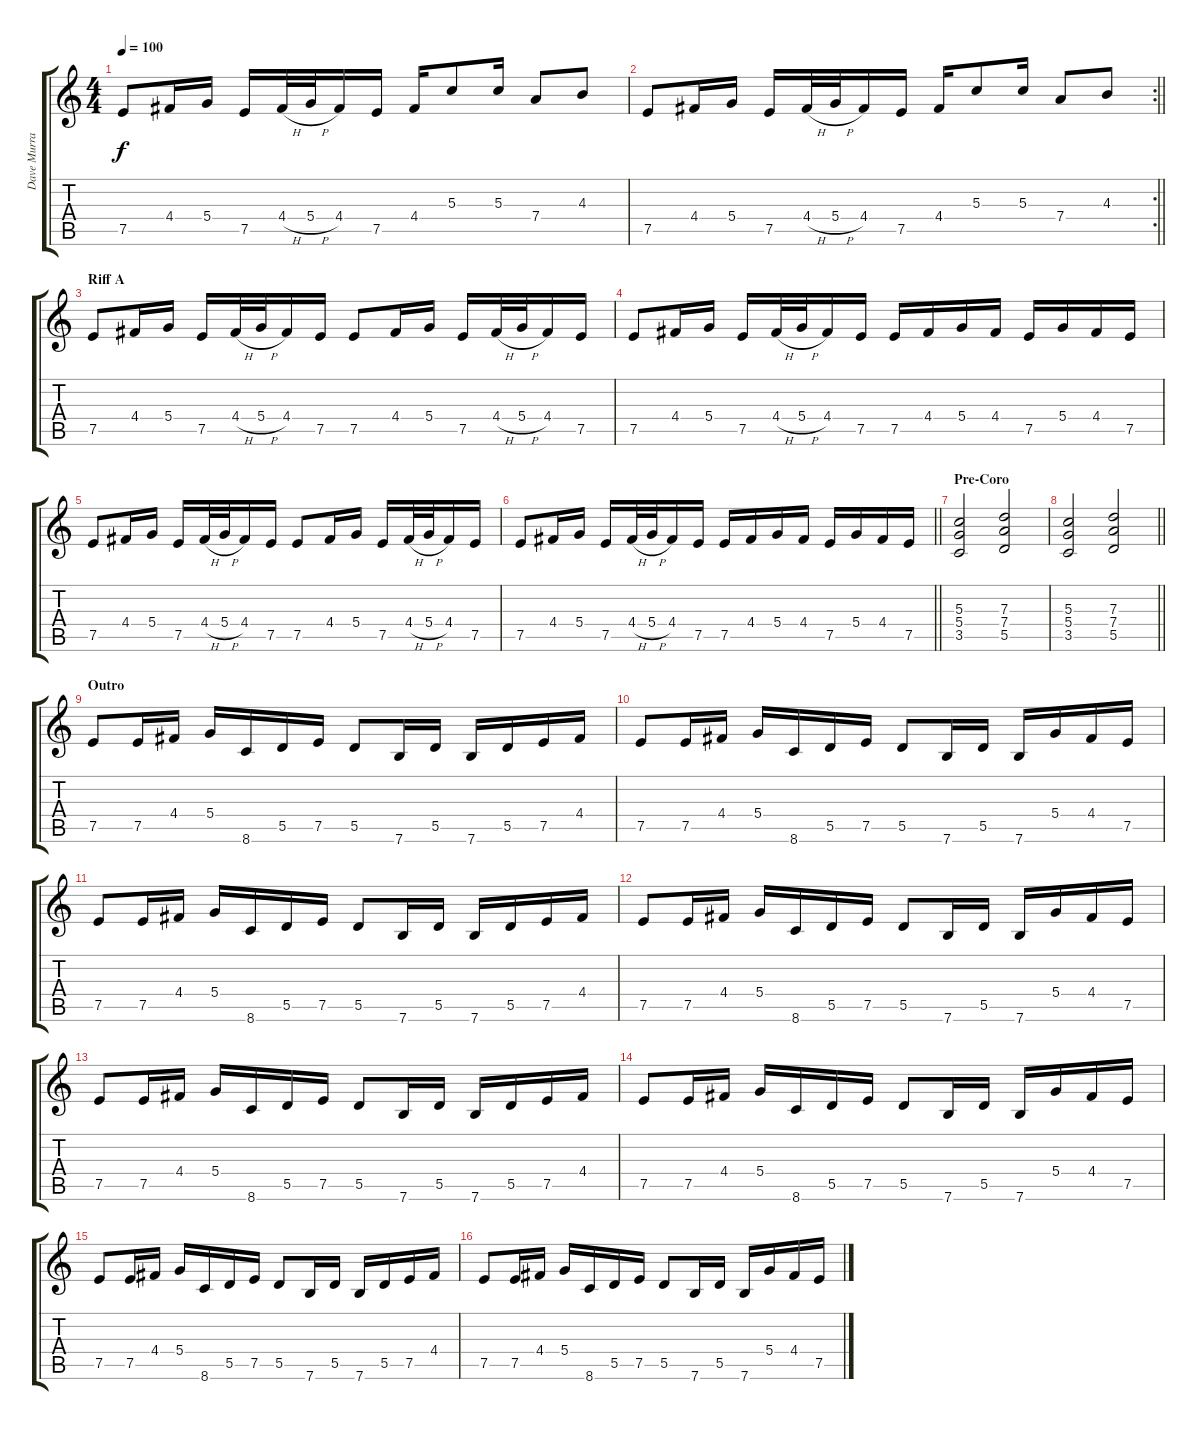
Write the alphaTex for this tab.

\track ("Dave Murray" "Dave Murra") {instrument overdrivenguitar}
\staff {score tabs}
\tuning (E4 B3 G3 D3 A2 E2) {hide}
\ts (4 4)
\tempo 100
\clef g2
\ks c
7.5.8{dy f} 4.4.16 5.4.16 7.5.16 4.4{h}.32 5.4{h}.32 4.4.16 7.5.16 4.4.16 5.3.8 5.3.16 7.4.8 4.3.8 |
\rc 2
\barLineRight lightlight
7.5.8 4.4.16 5.4.16 7.5.16 4.4{h}.32 5.4{h}.32 4.4.16 7.5.16 4.4.16 5.3.8 5.3.16 7.4.8 4.3.8 |
\section ("" "Riff A")
7.5.8{volume 16} 4.4.16 5.4.16 7.5.16 4.4{h}.32 5.4{h}.32 4.4.16 7.5.16 7.5.8 4.4.16 5.4.16 7.5.16 4.4{h}.32 5.4{h}.32 4.4.16 7.5.16 |
7.5.8 4.4.16 5.4.16 7.5.16 4.4{h}.32 5.4{h}.32 4.4.16 7.5.16 7.5.16 4.4.16 5.4.16 4.4.16 7.5.16 5.4.16 4.4.16 7.5.16 |
7.5.8 4.4.16 5.4.16 7.5.16 4.4{h}.32 5.4{h}.32 4.4.16 7.5.16 7.5.8 4.4.16 5.4.16 7.5.16 4.4{h}.32 5.4{h}.32 4.4.16 7.5.16 |
\barLineRight lightlight
7.5.8 4.4.16 5.4.16 7.5.16 4.4{h}.32 5.4{h}.32 4.4.16 7.5.16 7.5.16 4.4.16 5.4.16 4.4.16 7.5.16 5.4.16 4.4.16 7.5.16 |
\section ("" "Pre-Coro")
(5.3 5.4 3.5).2{volume 11} (7.3 7.4 5.5).2 |
\barLineRight lightlight
(5.3 5.4 3.5).2 (7.3 7.4 5.5).2 |
\section ("" "Outro")
7.5.8 7.5.16 4.4.16 5.4.16 8.6.16 5.5.16 7.5.16 5.5.8 7.6.16 5.5.16 7.6.16 5.5.16 7.5.16 4.4.16 |
7.5.8 7.5.16 4.4.16 5.4.16 8.6.16 5.5.16 7.5.16 5.5.8 7.6.16 5.5.16 7.6.16 5.4.16 4.4.16 7.5.16 |
7.5.8 7.5.16 4.4.16 5.4.16 8.6.16 5.5.16 7.5.16 5.5.8 7.6.16 5.5.16 7.6.16 5.5.16 7.5.16 4.4.16 |
7.5.8 7.5.16 4.4.16 5.4.16 8.6.16 5.5.16 7.5.16 5.5.8 7.6.16 5.5.16 7.6.16 5.4.16 4.4.16 7.5.16 |
7.5.8 7.5.16 4.4.16 5.4.16 8.6.16 5.5.16 7.5.16 5.5.8 7.6.16 5.5.16 7.6.16 5.5.16 7.5.16 4.4.16 |
7.5.8 7.5.16 4.4.16 5.4.16 8.6.16 5.5.16 7.5.16 5.5.8 7.6.16 5.5.16 7.6.16 5.4.16 4.4.16 7.5.16 |
7.5.8 7.5.16 4.4.16 5.4.16 8.6.16 5.5.16 7.5.16 5.5.8 7.6.16 5.5.16 7.6.16 5.5.16 7.5.16 4.4.16 |
7.5.8 7.5.16 4.4.16 5.4.16 8.6.16 5.5.16 7.5.16 5.5.8 7.6.16 5.5.16 7.6.16 5.4.16 4.4.16 7.5.16
